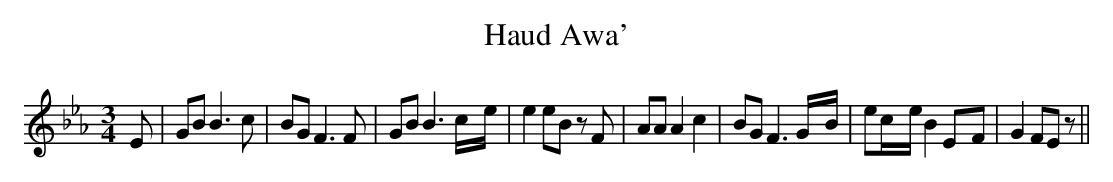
X:1
T:Haud Awa'
M:3/4
L:1/8
K:Eb
 E| GB B3 c| BG F3 F| GB B3c/2-e/2| e2 eB z F| AA A2 c2| BG F3G/2-B/2|\
 ec/2-e/2 B2E-F| G2 FE z||
